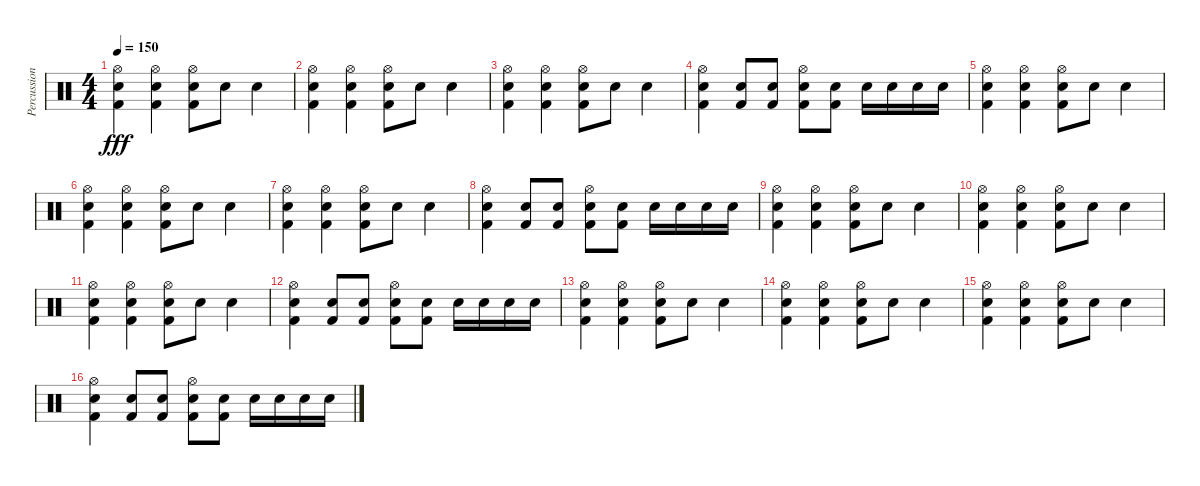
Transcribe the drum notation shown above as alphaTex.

\track ("Percussion" "Percussion") {instrument percussion}
\staff {score}
\articulation defaults
\ts (4 4)
\tempo 150
\clef neutral
\ks c
("Hi-Hat (open)" "Electric Snare (hit)" "Kick (hit) 2").4{dy fff} ("Hi-Hat (open)" "Electric Snare (hit)" "Kick (hit) 2").4 ("Hi-Hat (open)" "Electric Snare (hit)" "Kick (hit) 2").8 "Electric Snare (hit)".8 "Electric Snare (hit)".4 |
("Hi-Hat (open)" "Electric Snare (hit)" "Kick (hit) 2").4 ("Hi-Hat (open)" "Electric Snare (hit)" "Kick (hit) 2").4 ("Hi-Hat (open)" "Electric Snare (hit)" "Kick (hit) 2").8 "Electric Snare (hit)".8 "Electric Snare (hit)".4 |
("Hi-Hat (open)" "Electric Snare (hit)" "Kick (hit) 2").4 ("Hi-Hat (open)" "Electric Snare (hit)" "Kick (hit) 2").4 ("Hi-Hat (open)" "Electric Snare (hit)" "Kick (hit) 2").8 "Electric Snare (hit)".8 "Electric Snare (hit)".4 |
("Hi-Hat (open)" "Electric Snare (hit)" "Kick (hit) 2").4 ("Electric Snare (hit)" "Kick (hit) 2").8 ("Electric Snare (hit)" "Kick (hit) 2").8 ("Hi-Hat (open)" "Electric Snare (hit)" "Kick (hit) 2").8 ("Electric Snare (hit)" "Kick (hit) 2").8 "Electric Snare (hit)".16 "Electric Snare (hit)".16 "Electric Snare (hit)".16 "Electric Snare (hit)".16 |
("Hi-Hat (open)" "Electric Snare (hit)" "Kick (hit) 2").4 ("Hi-Hat (open)" "Electric Snare (hit)" "Kick (hit) 2").4 ("Hi-Hat (open)" "Electric Snare (hit)" "Kick (hit) 2").8 "Electric Snare (hit)".8 "Electric Snare (hit)".4 |
("Hi-Hat (open)" "Electric Snare (hit)" "Kick (hit) 2").4 ("Hi-Hat (open)" "Electric Snare (hit)" "Kick (hit) 2").4 ("Hi-Hat (open)" "Electric Snare (hit)" "Kick (hit) 2").8 "Electric Snare (hit)".8 "Electric Snare (hit)".4 |
("Hi-Hat (open)" "Electric Snare (hit)" "Kick (hit) 2").4 ("Hi-Hat (open)" "Electric Snare (hit)" "Kick (hit) 2").4 ("Hi-Hat (open)" "Electric Snare (hit)" "Kick (hit) 2").8 "Electric Snare (hit)".8 "Electric Snare (hit)".4 |
("Hi-Hat (open)" "Electric Snare (hit)" "Kick (hit) 2").4 ("Electric Snare (hit)" "Kick (hit) 2").8 ("Electric Snare (hit)" "Kick (hit) 2").8 ("Hi-Hat (open)" "Electric Snare (hit)" "Kick (hit) 2").8 ("Electric Snare (hit)" "Kick (hit) 2").8 "Electric Snare (hit)".16 "Electric Snare (hit)".16 "Electric Snare (hit)".16 "Electric Snare (hit)".16 |
("Hi-Hat (open)" "Electric Snare (hit)" "Kick (hit) 2").4 ("Hi-Hat (open)" "Electric Snare (hit)" "Kick (hit) 2").4 ("Hi-Hat (open)" "Electric Snare (hit)" "Kick (hit) 2").8 "Electric Snare (hit)".8 "Electric Snare (hit)".4 |
("Hi-Hat (open)" "Electric Snare (hit)" "Kick (hit) 2").4 ("Hi-Hat (open)" "Electric Snare (hit)" "Kick (hit) 2").4 ("Hi-Hat (open)" "Electric Snare (hit)" "Kick (hit) 2").8 "Electric Snare (hit)".8 "Electric Snare (hit)".4 |
("Hi-Hat (open)" "Electric Snare (hit)" "Kick (hit) 2").4 ("Hi-Hat (open)" "Electric Snare (hit)" "Kick (hit) 2").4 ("Hi-Hat (open)" "Electric Snare (hit)" "Kick (hit) 2").8 "Electric Snare (hit)".8 "Electric Snare (hit)".4 |
("Hi-Hat (open)" "Electric Snare (hit)" "Kick (hit) 2").4 ("Electric Snare (hit)" "Kick (hit) 2").8 ("Electric Snare (hit)" "Kick (hit) 2").8 ("Hi-Hat (open)" "Electric Snare (hit)" "Kick (hit) 2").8 ("Electric Snare (hit)" "Kick (hit) 2").8 "Electric Snare (hit)".16 "Electric Snare (hit)".16 "Electric Snare (hit)".16 "Electric Snare (hit)".16 |
("Hi-Hat (open)" "Electric Snare (hit)" "Kick (hit) 2").4 ("Hi-Hat (open)" "Electric Snare (hit)" "Kick (hit) 2").4 ("Hi-Hat (open)" "Electric Snare (hit)" "Kick (hit) 2").8 "Electric Snare (hit)".8 "Electric Snare (hit)".4 |
("Hi-Hat (open)" "Electric Snare (hit)" "Kick (hit) 2").4 ("Hi-Hat (open)" "Electric Snare (hit)" "Kick (hit) 2").4 ("Hi-Hat (open)" "Electric Snare (hit)" "Kick (hit) 2").8 "Electric Snare (hit)".8 "Electric Snare (hit)".4 |
("Hi-Hat (open)" "Electric Snare (hit)" "Kick (hit) 2").4 ("Hi-Hat (open)" "Electric Snare (hit)" "Kick (hit) 2").4 ("Hi-Hat (open)" "Electric Snare (hit)" "Kick (hit) 2").8 "Electric Snare (hit)".8 "Electric Snare (hit)".4 |
("Hi-Hat (open)" "Electric Snare (hit)" "Kick (hit) 2").4 ("Electric Snare (hit)" "Kick (hit) 2").8 ("Electric Snare (hit)" "Kick (hit) 2").8 ("Hi-Hat (open)" "Electric Snare (hit)" "Kick (hit) 2").8 ("Electric Snare (hit)" "Kick (hit) 2").8 "Electric Snare (hit)".16 "Electric Snare (hit)".16 "Electric Snare (hit)".16 "Electric Snare (hit)".16
